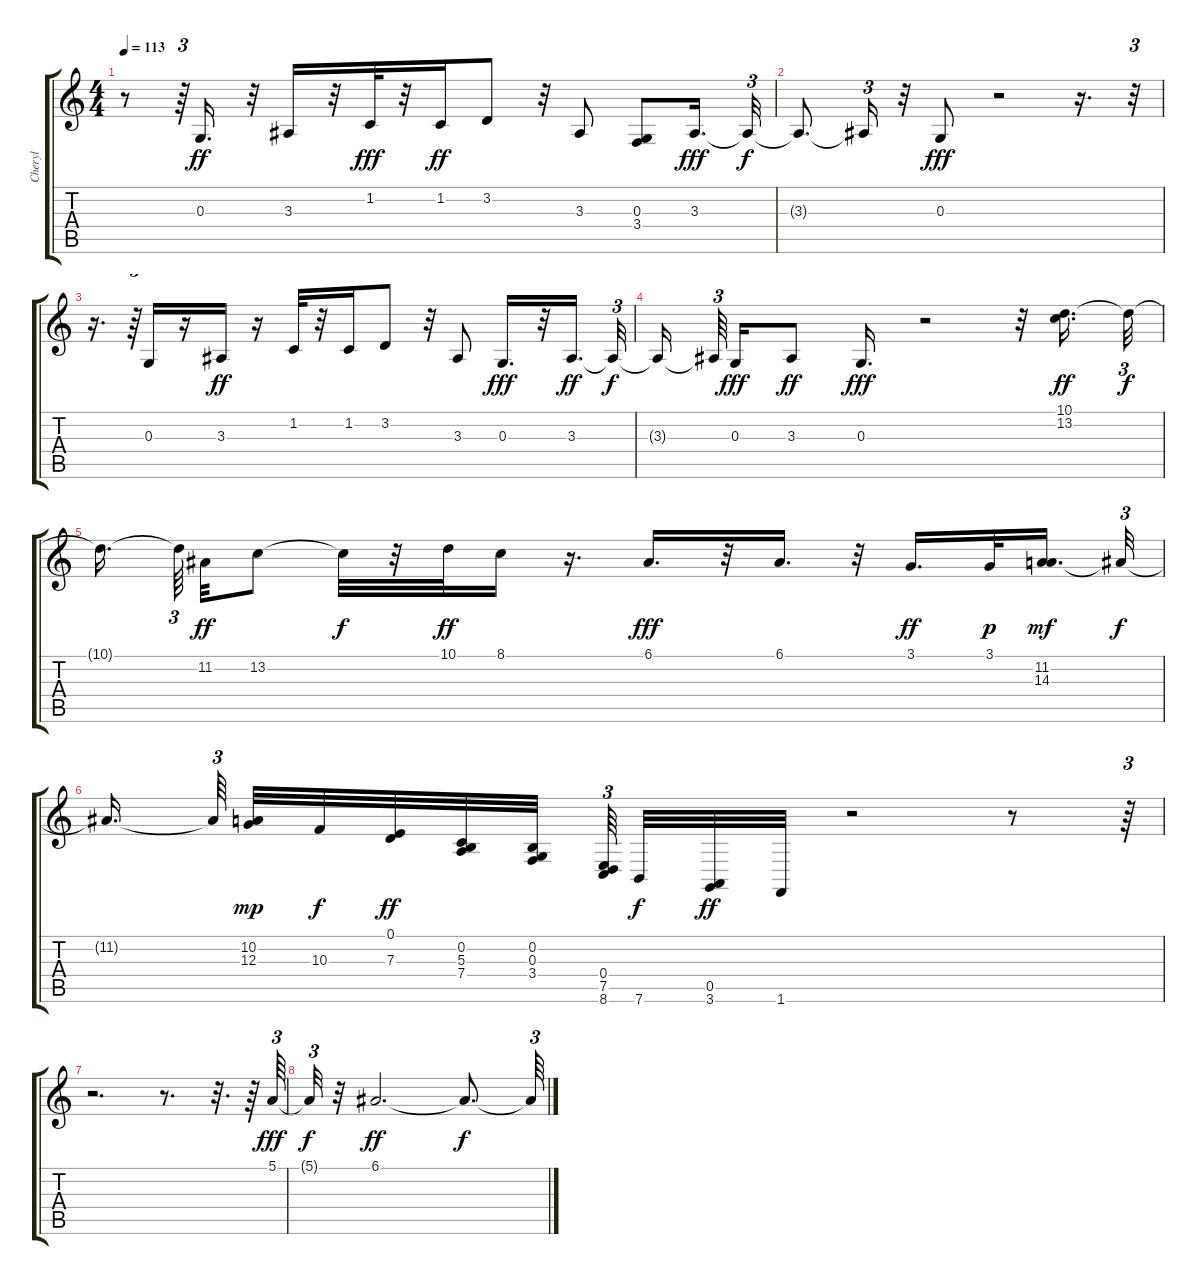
\track ("Cheryl" "Cheryl") {instrument panflute}
\staff {score tabs}
\tuning (E4 B3 G3 D3 A2 E2) {hide}
\ts (4 4)
\tempo 113
\clef g2
\ks c
r.8{dy f} r.64{tu (3 2)} 0.3.16{d dy ff} r.32 3.3.16 r.32 1.2.32{dy fff} r.32 1.2.16{dy ff} 3.2.8 r.32 3.3.8 (0.3 3.4).8 3.3.16{d dy fff} 3.3{t}.32{tu (3 2) dy f} |
3.3{t}.8{d} 3.3{t}.16{tu (3 2)} r.32 0.3.8{dy fff} r.2 r.16{d} r.32{tu (3 2)} |
r.16{d} r.64{tu (3 2)} 0.3.16 r.16 3.3.16{dy ff} r.16 1.2.32 r.32 1.2.16 3.2.8 r.32 3.3.8 0.3.16{d dy fff} r.32 3.3.16{d dy ff} 3.3{t}.32{tu (3 2) dy f} |
3.3{t}.16{beam splitsecondary} 3.3{t}.64{tu (3 2) beam splitsecondary} 0.3.16{dy fff} 3.3.8{dy ff} 0.3.16{d dy fff} r.2 r.32 (10.1 13.2).16{d dy ff} 10.1{t}.32{tu (3 2) dy f} |
10.1{t}.16{d beam splitsecondary} 10.1{t}.64{tu (3 2) beam splitsecondary} 11.2.32{dy ff} 13.2.8 13.2{t}.32{dy f} r.32 10.1.32{dy ff} 8.1.16 r.16{d} 6.1.16{d dy fff} r.32 6.1.16{d} r.32 3.1.16{d dy ff} 3.1.32{dy p} (11.2 14.3).16{d dy mf beam splitsecondary} 11.2{t}.32{tu (3 2) dy f} |
11.2{t}.16{d beam splitsecondary} 11.2{t}.64{tu (3 2) beam splitsecondary} (10.2 12.3).32{dy mp} 10.3.32{dy f} (0.1 7.3).32{dy ff} (0.2 5.3 7.4).32 (0.2 0.3 3.4).32 (0.4 7.5 8.6).64{tu (3 2) beam splitsecondary} 7.6.32{dy f} (0.5 3.6).32{dy ff} 1.6.32 r.2 r.8 r.64{tu (3 2)} |
r.2{d} r.8{d} r.32{d} r.64 5.1.64{tu (3 2) dy fff} |
5.1{t}.32{tu (3 2) dy f} r.32 6.1.2{d dy ff} 6.1{t}.8{d dy f} 6.1{t}.64{tu (3 2)}
